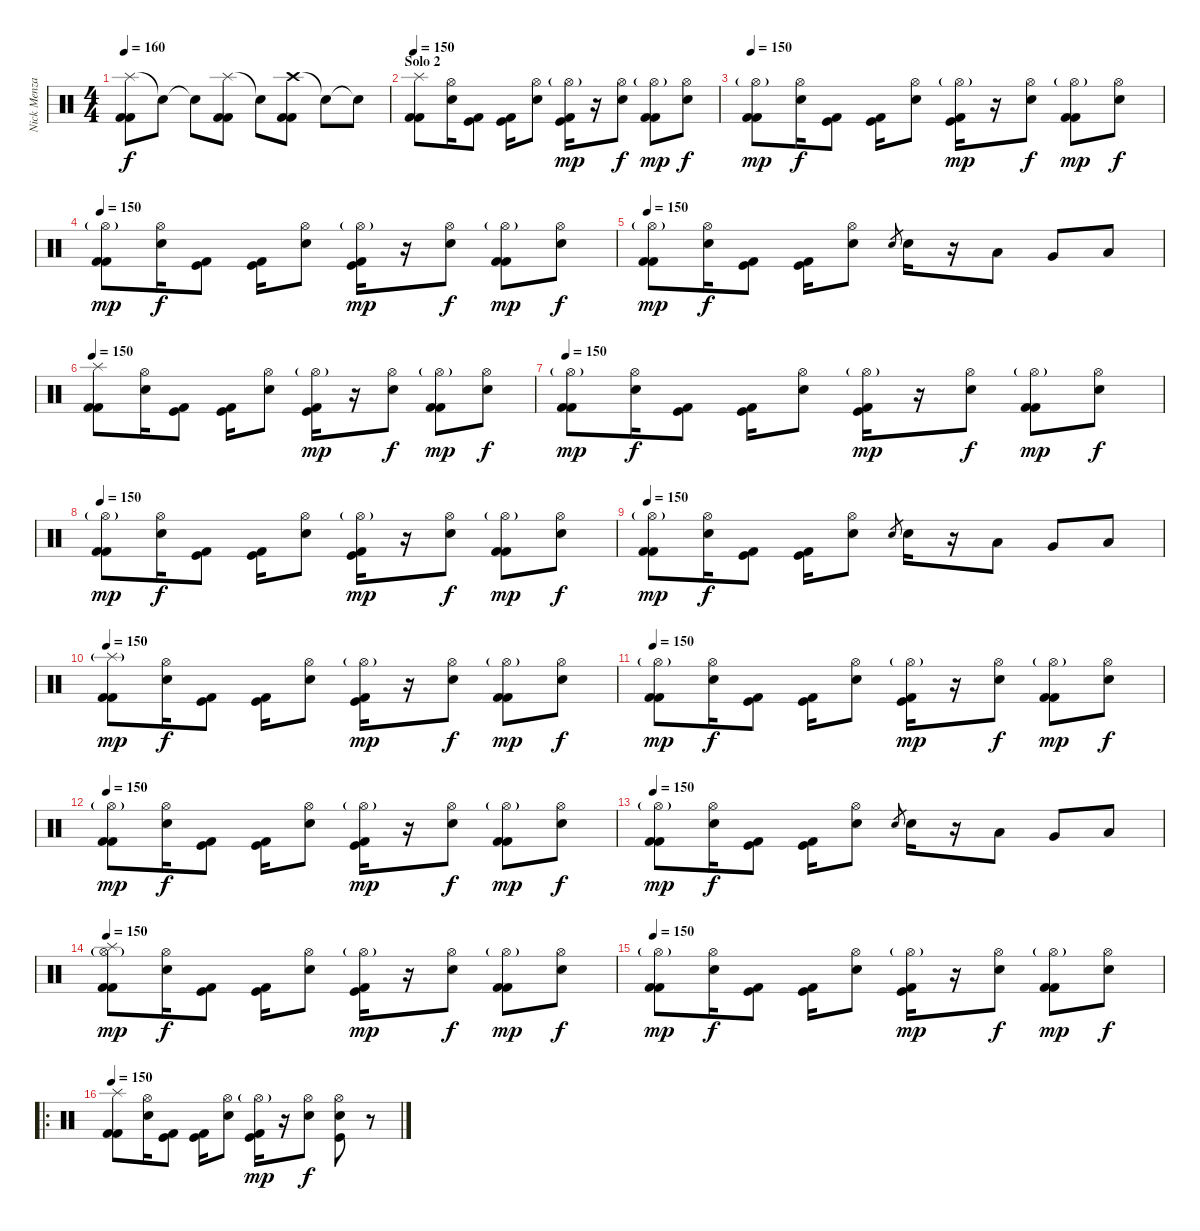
\track ("Nick Menza" "Nick Menza") {instrument percussion}
\staff {score}
\articulation defaults
\ts (4 4)
\tempo 160
\clef neutral
\ks c
("Splash (hit)" "Kick (hit) 2" "Kick (hit) 2").8{dy f} "Snare (hit)"{t}.8 "Snare (hit)"{t}.8 ("Splash (hit)" "Kick (hit) 2" "Kick (hit) 2").8 "Snare (hit)"{t}.8 ("Crash high (hit)" "Kick (hit) 2" "Kick (hit) 2").8 "Snare (hit)"{t}.8 "Snare (hit)"{t}.8 |
\section ("" "Solo 2")
\tempo 150
("Splash (hit)" "Kick (hit) 2" "Kick (hit) 2").8 ("Hi-Hat (open)" "Electric Snare (hit)").16 ("Kick (hit) 2" "Kick (hit)").8 ("Kick (hit) 2" "Kick (hit)").16 ("Hi-Hat (open)" "Electric Snare (hit)").8 ("Hi-Hat (open)"{g} "Kick (hit) 2" "Kick (hit)").16{dy mp} r.16 ("Hi-Hat (open)" "Electric Snare (hit)").8{dy f} ("Hi-Hat (open)"{g} "Kick (hit) 2" "Kick (hit) 2").8{dy mp} ("Hi-Hat (open)" "Electric Snare (hit)").8{dy f} |
\tempo 150
("Hi-Hat (open)"{g} "Kick (hit) 2" "Kick (hit) 2").8{dy mp} ("Hi-Hat (open)" "Electric Snare (hit)").16{dy f} ("Kick (hit) 2" "Kick (hit)").8 ("Kick (hit) 2" "Kick (hit)").16 ("Hi-Hat (open)" "Electric Snare (hit)").8 ("Hi-Hat (open)"{g} "Kick (hit) 2" "Kick (hit)").16{dy mp} r.16 ("Hi-Hat (open)" "Electric Snare (hit)").8{dy f} ("Hi-Hat (open)"{g} "Kick (hit) 2" "Kick (hit) 2").8{dy mp} ("Hi-Hat (open)" "Electric Snare (hit)").8{dy f} |
\tempo 150
("Hi-Hat (open)"{g} "Kick (hit) 2" "Kick (hit) 2").8{dy mp} ("Hi-Hat (open)" "Electric Snare (hit)").16{dy f} ("Kick (hit) 2" "Kick (hit)").8 ("Kick (hit) 2" "Kick (hit)").16 ("Hi-Hat (open)" "Electric Snare (hit)").8 ("Hi-Hat (open)"{g} "Kick (hit) 2" "Kick (hit)").16{dy mp} r.16 ("Hi-Hat (open)" "Electric Snare (hit)").8{dy f} ("Hi-Hat (open)"{g} "Kick (hit) 2" "Kick (hit) 2").8{dy mp} ("Hi-Hat (open)" "Electric Snare (hit)").8{dy f} |
\tempo 150
("Hi-Hat (open)"{g} "Kick (hit) 2" "Kick (hit) 2").8{dy mp} ("Hi-Hat (open)" "Electric Snare (hit)").16{dy f} ("Kick (hit) 2" "Kick (hit)").8 ("Kick (hit) 2" "Kick (hit)").16 ("Hi-Hat (open)" "Electric Snare (hit)").8 "Electric Snare (hit)".8{gr} "Electric Snare (hit)".16 r.16 "Low Tom (hit)".8 "Very Low Tom (hit)".8 "Low Floor Tom (hit)".8 |
\tempo 150
("Splash (hit)" "Kick (hit) 2" "Kick (hit) 2").8 ("Hi-Hat (open)" "Electric Snare (hit)").16 ("Kick (hit) 2" "Kick (hit)").8 ("Kick (hit) 2" "Kick (hit)").16 ("Hi-Hat (open)" "Electric Snare (hit)").8 ("Hi-Hat (open)"{g} "Kick (hit) 2" "Kick (hit)").16{dy mp} r.16 ("Hi-Hat (open)" "Electric Snare (hit)").8{dy f} ("Hi-Hat (open)"{g} "Kick (hit) 2" "Kick (hit) 2").8{dy mp} ("Hi-Hat (open)" "Electric Snare (hit)").8{dy f} |
\tempo 150
("Hi-Hat (open)"{g} "Kick (hit) 2" "Kick (hit) 2").8{dy mp} ("Hi-Hat (open)" "Electric Snare (hit)").16{dy f} ("Kick (hit) 2" "Kick (hit)").8 ("Kick (hit) 2" "Kick (hit)").16 ("Hi-Hat (open)" "Electric Snare (hit)").8 ("Hi-Hat (open)"{g} "Kick (hit) 2" "Kick (hit)").16{dy mp} r.16 ("Hi-Hat (open)" "Electric Snare (hit)").8{dy f} ("Hi-Hat (open)"{g} "Kick (hit) 2" "Kick (hit) 2").8{dy mp} ("Hi-Hat (open)" "Electric Snare (hit)").8{dy f} |
\tempo 150
("Hi-Hat (open)"{g} "Kick (hit) 2" "Kick (hit) 2").8{dy mp} ("Hi-Hat (open)" "Electric Snare (hit)").16{dy f} ("Kick (hit) 2" "Kick (hit)").8 ("Kick (hit) 2" "Kick (hit)").16 ("Hi-Hat (open)" "Electric Snare (hit)").8 ("Hi-Hat (open)"{g} "Kick (hit) 2" "Kick (hit)").16{dy mp} r.16 ("Hi-Hat (open)" "Electric Snare (hit)").8{dy f} ("Hi-Hat (open)"{g} "Kick (hit) 2" "Kick (hit) 2").8{dy mp} ("Hi-Hat (open)" "Electric Snare (hit)").8{dy f} |
\tempo 150
("Hi-Hat (open)"{g} "Kick (hit) 2" "Kick (hit) 2").8{dy mp} ("Hi-Hat (open)" "Electric Snare (hit)").16{dy f} ("Kick (hit) 2" "Kick (hit)").8 ("Kick (hit) 2" "Kick (hit)").16 ("Hi-Hat (open)" "Electric Snare (hit)").8 "Electric Snare (hit)".8{gr} "Electric Snare (hit)".16 r.16 "Low Tom (hit)".8 "Very Low Tom (hit)".8 "Low Floor Tom (hit)".8 |
\tempo 150
("Splash (hit)"{g} "Kick (hit) 2" "Kick (hit) 2").8{dy mp} ("Hi-Hat (open)" "Electric Snare (hit)").16{dy f} ("Kick (hit) 2" "Kick (hit)").8 ("Kick (hit) 2" "Kick (hit)").16 ("Hi-Hat (open)" "Electric Snare (hit)").8 ("Hi-Hat (open)"{g} "Kick (hit) 2" "Kick (hit)").16{dy mp} r.16 ("Hi-Hat (open)" "Electric Snare (hit)").8{dy f} ("Hi-Hat (open)"{g} "Kick (hit) 2" "Kick (hit) 2").8{dy mp} ("Hi-Hat (open)" "Electric Snare (hit)").8{dy f} |
\tempo 150
("Hi-Hat (open)"{g} "Kick (hit) 2" "Kick (hit) 2").8{dy mp} ("Hi-Hat (open)" "Electric Snare (hit)").16{dy f} ("Kick (hit) 2" "Kick (hit)").8 ("Kick (hit) 2" "Kick (hit)").16 ("Hi-Hat (open)" "Electric Snare (hit)").8 ("Hi-Hat (open)"{g} "Kick (hit) 2" "Kick (hit)").16{dy mp} r.16 ("Hi-Hat (open)" "Electric Snare (hit)").8{dy f} ("Hi-Hat (open)"{g} "Kick (hit) 2" "Kick (hit) 2").8{dy mp} ("Hi-Hat (open)" "Electric Snare (hit)").8{dy f} |
\tempo 150
("Hi-Hat (open)"{g} "Kick (hit) 2" "Kick (hit) 2").8{dy mp} ("Hi-Hat (open)" "Electric Snare (hit)").16{dy f} ("Kick (hit) 2" "Kick (hit)").8 ("Kick (hit) 2" "Kick (hit)").16 ("Hi-Hat (open)" "Electric Snare (hit)").8 ("Hi-Hat (open)"{g} "Kick (hit) 2" "Kick (hit)").16{dy mp} r.16 ("Hi-Hat (open)" "Electric Snare (hit)").8{dy f} ("Hi-Hat (open)"{g} "Kick (hit) 2" "Kick (hit) 2").8{dy mp} ("Hi-Hat (open)" "Electric Snare (hit)").8{dy f} |
\tempo 150
("Hi-Hat (open)"{g} "Kick (hit) 2" "Kick (hit) 2").8{dy mp} ("Hi-Hat (open)" "Electric Snare (hit)").16{dy f} ("Kick (hit) 2" "Kick (hit)").8 ("Kick (hit) 2" "Kick (hit)").16 ("Hi-Hat (open)" "Electric Snare (hit)").8 "Electric Snare (hit)".8{gr} "Electric Snare (hit)".16 r.16 "Low Tom (hit)".8 "Very Low Tom (hit)".8 "Low Floor Tom (hit)".8 |
\tempo 150
("Splash (hit)" "Hi-Hat (open)"{g} "Kick (hit) 2" "Kick (hit) 2").8{dy mp} ("Hi-Hat (open)" "Electric Snare (hit)").16{dy f} ("Kick (hit) 2" "Kick (hit)").8 ("Kick (hit) 2" "Kick (hit)").16 ("Hi-Hat (open)" "Electric Snare (hit)").8 ("Hi-Hat (open)"{g} "Kick (hit) 2" "Kick (hit)").16{dy mp} r.16 ("Hi-Hat (open)" "Electric Snare (hit)").8{dy f} ("Hi-Hat (open)"{g} "Kick (hit) 2" "Kick (hit) 2").8{dy mp} ("Hi-Hat (open)" "Electric Snare (hit)").8{dy f} |
\tempo 150
("Hi-Hat (open)"{g} "Kick (hit) 2" "Kick (hit) 2").8{dy mp} ("Hi-Hat (open)" "Electric Snare (hit)").16{dy f} ("Kick (hit) 2" "Kick (hit)").8 ("Kick (hit) 2" "Kick (hit)").16 ("Hi-Hat (open)" "Electric Snare (hit)").8 ("Hi-Hat (open)"{g} "Kick (hit) 2" "Kick (hit)").16{dy mp} r.16 ("Hi-Hat (open)" "Electric Snare (hit)").8{dy f} ("Hi-Hat (open)"{g} "Kick (hit) 2" "Kick (hit) 2").8{dy mp} ("Hi-Hat (open)" "Electric Snare (hit)").8{dy f} |
\ro
\tempo 150
("Splash (hit)" "Kick (hit) 2" "Kick (hit) 2").8 ("Hi-Hat (open)" "Electric Snare (hit)").16 ("Kick (hit) 2" "Kick (hit)").8 ("Kick (hit) 2" "Kick (hit)").16 ("Hi-Hat (open)" "Electric Snare (hit)").8 ("Hi-Hat (open)"{g} "Kick (hit) 2" "Kick (hit)").16{dy mp} r.16 ("Hi-Hat (open)" "Electric Snare (hit)").8{dy f} ("Hi-Hat (open)" "Electric Snare (hit)" "Kick (hit)").8 r.8
